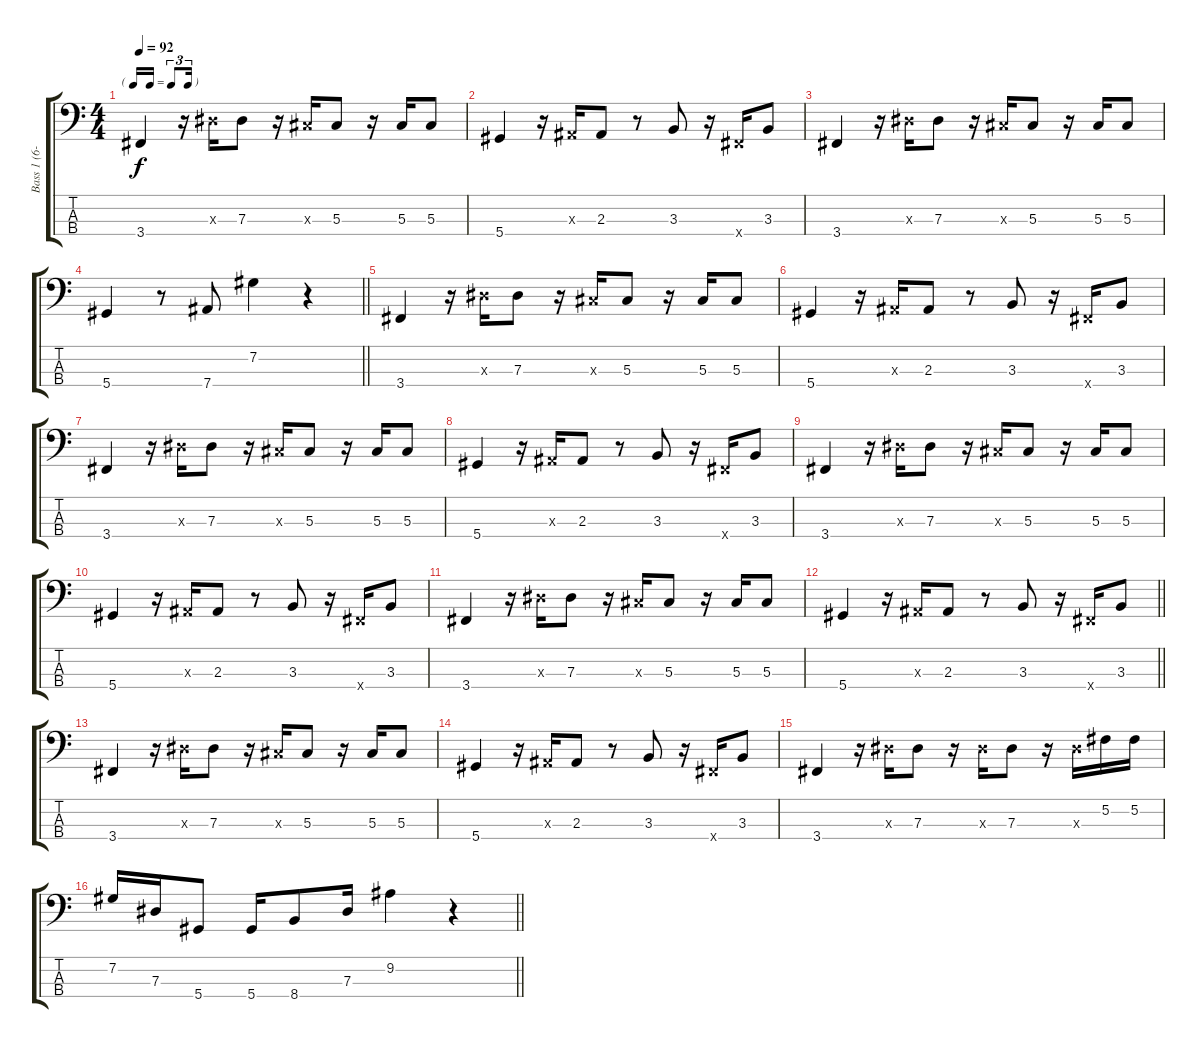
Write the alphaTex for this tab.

\track ("Bass 1 (6-string arranged for 4-string)" "Bass 1 (6-") {instrument electricbassfinger}
\staff {score tabs}
\tuning (Gb2 Db2 Ab1 Eb1) {hide}
\ts (4 4)
\tf triplet16th
\tempo 92
\clef f4
\ks c
3.4.4{dy f} r.16 7.3{x}.16 7.3.8 r.16 5.3{x}.16 5.3.8 r.16 5.3.16 5.3.8 |
5.4.4 r.16 2.3{x}.16 2.3.8 r.8 3.3.8 r.16 3.4{x}.16 3.3.8 |
3.4.4 r.16 7.3{x}.16 7.3.8 r.16 5.3{x}.16 5.3.8 r.16 5.3.16 5.3.8 |
\barLineRight lightlight
5.4.4 r.8 7.4.8 7.2.4 r.4 |
3.4.4 r.16 7.3{x}.16 7.3.8 r.16 5.3{x}.16 5.3.8 r.16 5.3.16 5.3.8 |
5.4.4 r.16 2.3{x}.16 2.3.8 r.8 3.3.8 r.16 3.4{x}.16 3.3.8 |
3.4.4 r.16 7.3{x}.16 7.3.8 r.16 5.3{x}.16 5.3.8 r.16 5.3.16 5.3.8 |
5.4.4 r.16 2.3{x}.16 2.3.8 r.8 3.3.8 r.16 3.4{x}.16 3.3.8 |
3.4.4 r.16 7.3{x}.16 7.3.8 r.16 5.3{x}.16 5.3.8 r.16 5.3.16 5.3.8 |
5.4.4 r.16 2.3{x}.16 2.3.8 r.8 3.3.8 r.16 3.4{x}.16 3.3.8 |
3.4.4 r.16 7.3{x}.16 7.3.8 r.16 5.3{x}.16 5.3.8 r.16 5.3.16 5.3.8 |
\barLineRight lightlight
5.4.4 r.16 2.3{x}.16 2.3.8 r.8 3.3.8 r.16 3.4{x}.16 3.3.8 |
3.4.4 r.16 7.3{x}.16 7.3.8 r.16 5.3{x}.16 5.3.8 r.16 5.3.16 5.3.8 |
5.4.4 r.16 2.3{x}.16 2.3.8 r.8 3.3.8 r.16 3.4{x}.16 3.3.8 |
3.4.4 r.16 7.3{x}.16 7.3.8 r.16 7.3{x}.16 7.3.8 r.16 7.3{x}.16 5.2.16 5.2.16 |
\barLineRight lightlight
7.2.16 7.3.16 5.4.8 5.4.16 8.4.8 7.3.16 9.2.4 r.4
